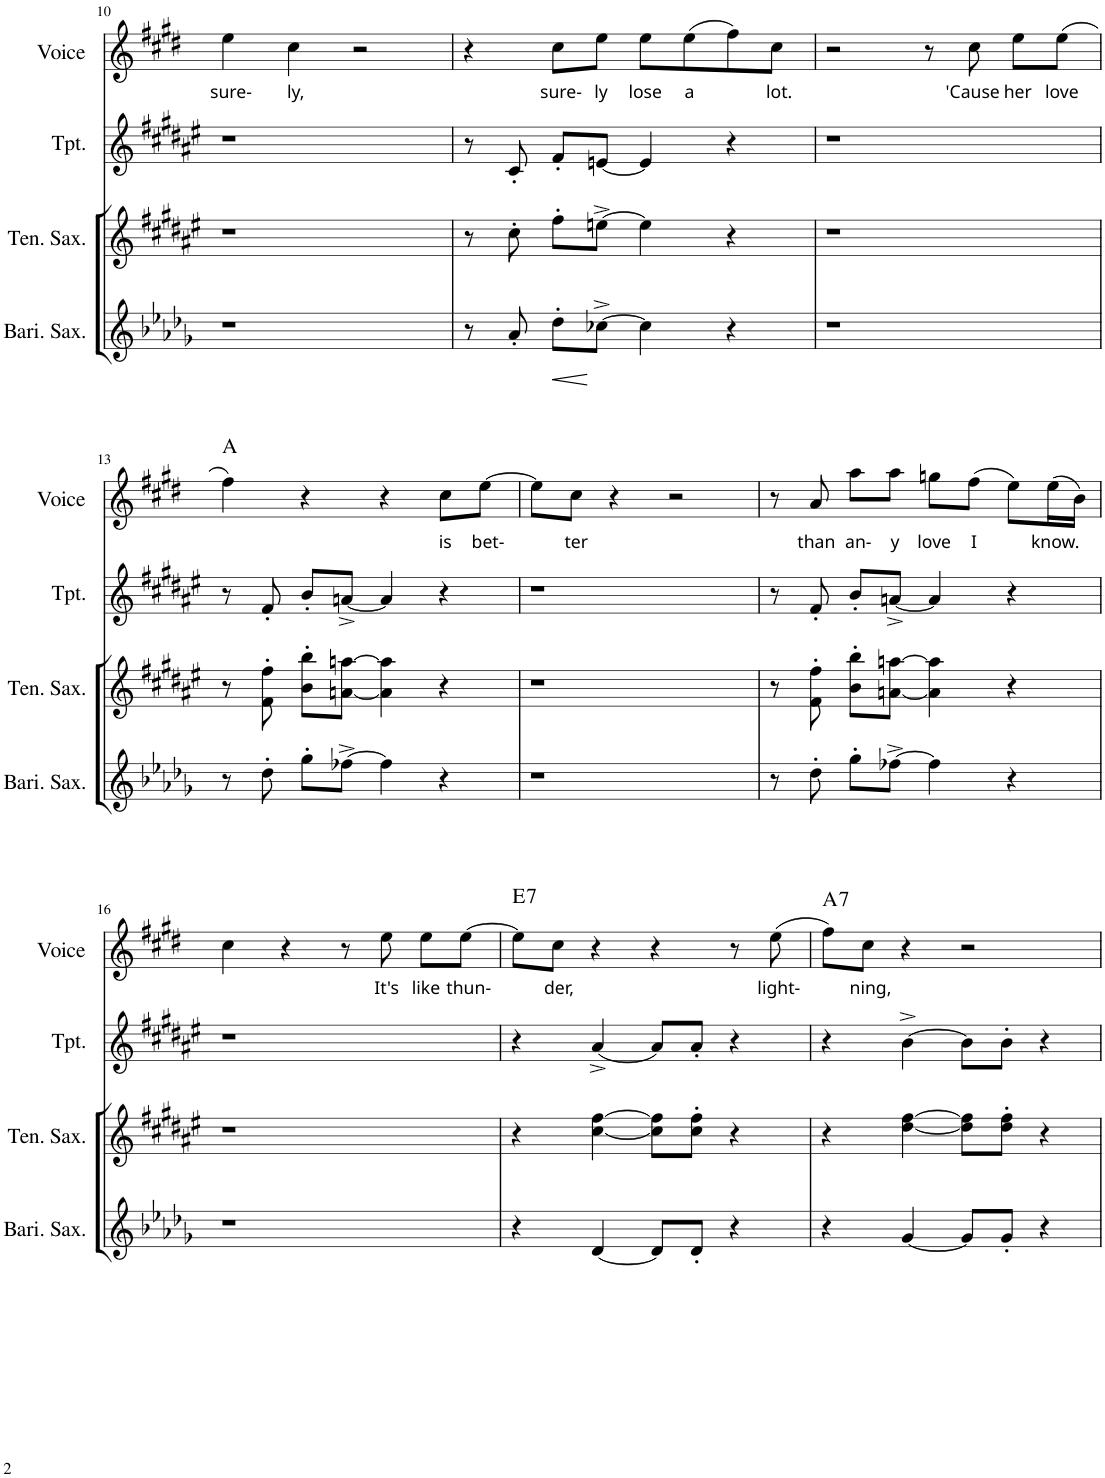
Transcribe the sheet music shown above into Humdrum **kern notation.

**kern	**dynam	**kern	**kern	**kern	**text	**harte
*part4	*part4	*part3	*part2	*part1	*part1	*part1
*staff4	*staff4	*staff3	*staff2	*staff1	*staff1	*
*I"Baritone Saxophone	*	*I"Tenor Saxophone	*I"Trumpet in Bb	*I"Voice	*	*
*I'Bari. Sax.	*	*I'Ten. Sax.	*I'Tpt.	*I'Voice	*	*
!!LO:PB:g=z
*clefG2	*	*clefG2	*clefG2	*clefG2	*	*
*Trd12c21	*	*Trd8c14	*Trd1c2	*	*	*
*k[b-e-a-d-g-]	*	*k[f#c#g#d#a#e#]	*k[f#c#g#d#a#e#]	*k[f#c#g#d#]	*	*
*D-:	*	*F#:	*F#:	*E:	*	*
*M4/4	*	*M4/4	*M4/4	*M4/4	*	*
=10	=10	=10	=10	=10	=10	=10
!	!	!	!	!	!LO:LY:b	!
1r	.	1r	1r	4ee\	sure-	.
!	!	!	!	!	!LO:LY:b	!
.	.	.	.	4cc#\	ly,	.
.	.	.	.	2r	.	.
=11	=11	=11	=11	=11	=11	=11
8r	.	8r	8r	4r	.	.
8a-'/	.	8cc#'\	8c#'/	.	.	.
!	!LO:HP:b	!	!	!	!LO:LY:b	!
8dd-'\L	<	8ff#'\L	8f#'/L	8cc#\L	sure-	.
!	!	!	!	!	!LO:LY:b	!
[8cc-X^\J	[	[8een^\J	[8en/J	8ee\J	ly	.
!	!	!	!	!	!LO:LY:b	!
4cc-\]	.	4ee\]	4e/]	8ee\L	lose	.
!	!	!	!	!	!LO:LY:b	!
.	.	.	.	(8ee\	a	.
4r	.	4r	4r	8ff#\)	.	.
!	!	!	!	!	!LO:LY:b	!
.	.	.	.	8cc#\J	lot.	.
=12	=12	=12	=12	=12	=12	=12
1r	.	1r	1r	2r	.	.
.	.	.	.	8r	.	.
!	!	!	!	!	!LO:LY:b	!
.	.	.	.	8cc#\	'Cause	.
!	!	!	!	!	!LO:LY:b	!
.	.	.	.	8ee\L	her	.
!	!	!	!	!	!LO:LY:b	!
.	.	.	.	(8ee\J	love	.
!!LO:LB:g=z
=13	=13	=13	=13	=13	=13	=13
8r	.	8r	8r	4ff#\)	.	A:maj
8dd-'\	.	8f#\' 8ff#\'	8f#'/	.	.	.
8gg-'\L	.	8b\' 8bb\'L	8b'/L	4r	.	.
[8ff-X^\J	.	[8an\ [8aan\J	[8an^/J	.	.	.
4ff-\]	.	4a\] 4aa\]	4a/]	4r	.	.
!	!	!	!	!	!LO:LY:b	!
4r	.	4r	4r	8cc#\L	is	.
!	!	!	!	!	!LO:LY:b	!
.	.	.	.	[8ee\J	bet-	.
=14	=14	=14	=14	=14	=14	=14
1r	.	1r	1r	8ee\L]	.	.
!	!	!	!	!	!LO:LY:b	!
.	.	.	.	8cc#\J	ter	.
.	.	.	.	4r	.	.
.	.	.	.	2r	.	.
=15	=15	=15	=15	=15	=15	=15
8r	.	8r	8r	8r	.	.
!	!	!	!	!	!LO:LY:b	!
8dd-'\	.	8f#\' 8ff#\'	8f#'/	8a/	than	.
!	!	!	!	!	!LO:LY:b	!
8gg-'\L	.	8b\' 8bb\'L	8b'/L	8aa\L	an-	.
!	!	!	!	!	!LO:LY:b	!
[8ff-X^\J	.	[8an\ [8aan\J	[8an^/J	8aa\J	y	.
!	!	!	!	!	!LO:LY:b	!
4ff-\]	.	4a\] 4aa\]	4a/]	8ggn\L	love	.
!	!	!	!	!	!LO:LY:b	!
.	.	.	.	(8ff#\J	I	.
4r	.	4r	4r	8ee\L)	.	.
!	!	!	!	!	!LO:LY:b	!
.	.	.	.	(16ee\L	know.	.
.	.	.	.	16b\JJ)	.	.
!!LO:LB:g=z
=16	=16	=16	=16	=16	=16	=16
1r	.	1r	1r	4cc#\	.	.
.	.	.	.	4r	.	.
.	.	.	.	8r	.	.
!	!	!	!	!	!LO:LY:b	!
.	.	.	.	8ee\	It's	.
!	!	!	!	!	!LO:LY:b	!
.	.	.	.	8ee\L	like	.
!	!	!	!	!	!LO:LY:b	!
.	.	.	.	[8ee\J	thun-	.
=17	=17	=17	=17	=17	=17	=17
!	!	!	!	!	!	!LO:H:kt=7
4r	.	4r	4r	8ee\L]	.	E:7
!	!	!	!	!	!LO:LY:b	!
.	.	.	.	8cc#\J	der,	.
[4d-/	.	[4cc#\ [4ff#\	[4a#^/	4r	.	.
8d-/L]	.	8cc#\] 8ff#\]L	8a#/L]	4r	.	.
8d-'/J	.	8cc#\' 8ff#\'J	8a#'/J	.	.	.
4r	.	4r	4r	8r	.	.
!	!	!	!	!	!LO:LY:b	!
.	.	.	.	(8ee\	light-	.
=18	=18	=18	=18	=18	=18	=18
!	!	!	!	!	!	!LO:H:kt=7
4r	.	4r	4r	8ff#\L)	.	A:7
!	!	!	!	!	!LO:LY:b	!
.	.	.	.	8cc#\J	ning,	.
[4g-/	.	[4dd#\ [4ff#\	[4b^\	4r	.	.
8g-/L]	.	8dd#\] 8ff#\]L	8b\L]	2r	.	.
8g-'/J	.	8dd#\' 8ff#\'J	8b'\J	.	.	.
4r	.	4r	4r	.	.	.
=	=	=	=	=	=	=
*-	*-	*-	*-	*-	*-	*-
